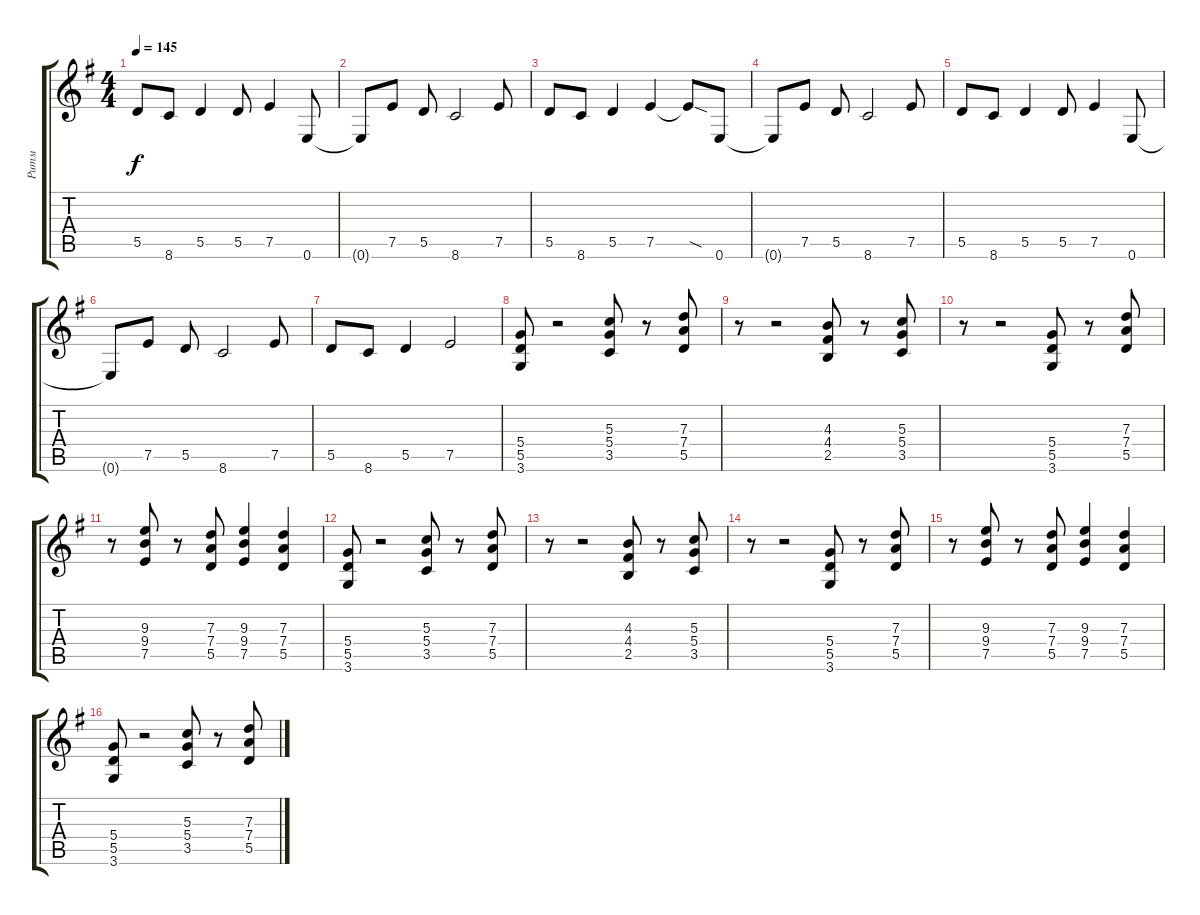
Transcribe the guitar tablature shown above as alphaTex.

\track ("Ритм" "Ритм") {instrument distortionguitar}
\staff {score tabs}
\tuning (E4 B3 G3 D3 A2 E2) {hide}
\ts (4 4)
\tempo 145
\clef g2
\ks g
5.5.8{dy f} 8.6.8 5.5.4 5.5.8 7.5.4 0.6.8 |
0.6{t}.8 7.5.8 5.5.8 8.6.2 7.5.8 |
5.5.8 8.6.8 5.5.4 7.5.4 7.5{sod t}.8 0.6.8 |
0.6{t}.8 7.5.8 5.5.8 8.6.2 7.5.8 |
5.5.8 8.6.8 5.5.4 5.5.8 7.5.4 0.6.8 |
0.6{t}.8 7.5.8 5.5.8 8.6.2 7.5.8 |
5.5.8 8.6.8 5.5.4 7.5.2 |
(5.4 5.5 3.6).8 r.2 (5.3 5.4 3.5).8 r.8 (7.3 7.4 5.5).8 |
r.8 r.2 (4.3 4.4 2.5).8 r.8 (5.3 5.4 3.5).8 |
r.8 r.2 (5.4 5.5 3.6).8 r.8 (7.3 7.4 5.5).8 |
r.8 (9.3 9.4 7.5).8 r.8 (7.3 7.4 5.5).8 (9.3 9.4 7.5).4 (7.3 7.4 5.5).4 |
(5.4 5.5 3.6).8 r.2 (5.3 5.4 3.5).8 r.8 (7.3 7.4 5.5).8 |
r.8 r.2 (4.3 4.4 2.5).8 r.8 (5.3 5.4 3.5).8 |
r.8 r.2 (5.4 5.5 3.6).8 r.8 (7.3 7.4 5.5).8 |
r.8 (9.3 9.4 7.5).8 r.8 (7.3 7.4 5.5).8 (9.3 9.4 7.5).4 (7.3 7.4 5.5).4 |
(5.4 5.5 3.6).8 r.2 (5.3 5.4 3.5).8 r.8 (7.3 7.4 5.5).8
